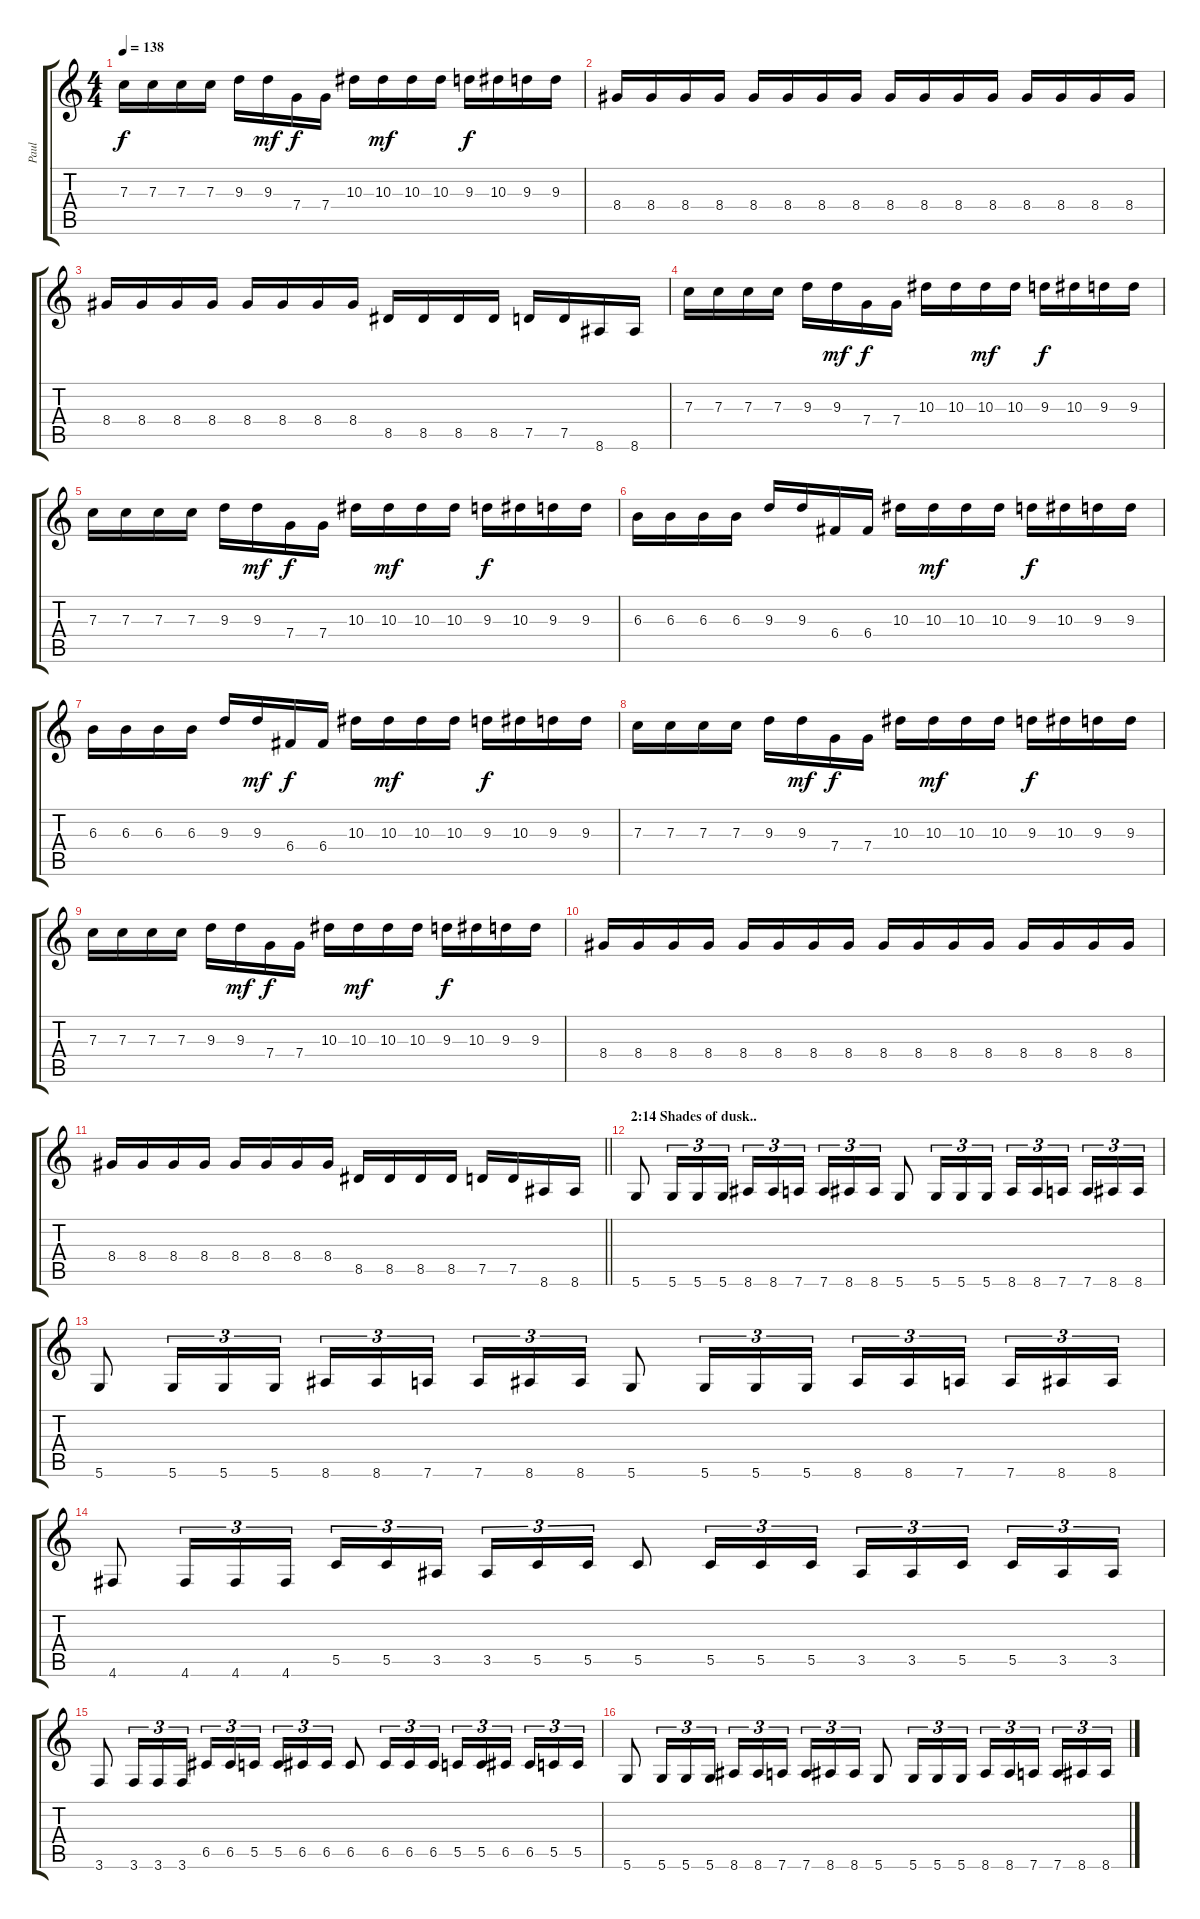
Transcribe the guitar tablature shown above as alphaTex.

\track ("Paul" "Paul") {instrument distortionguitar}
\staff {score tabs}
\tuning (D4 A3 F3 C3 G2 D2) {hide}
\ts (4 4)
\tempo 138
\clef g2
\ks c
7.3.16{dy f} 7.3.16 7.3.16 7.3.16 9.3.16 9.3.16{dy mf} 7.4.16{dy f} 7.4.16 10.3.16 10.3.16{dy mf} 10.3.16 10.3.16 9.3.16{dy f} 10.3.16 9.3.16 9.3.16 |
8.4.16 8.4.16 8.4.16 8.4.16 8.4.16 8.4.16 8.4.16 8.4.16 8.4.16 8.4.16 8.4.16 8.4.16 8.4.16 8.4.16 8.4.16 8.4.16 |
8.4.16 8.4.16 8.4.16 8.4.16 8.4.16 8.4.16 8.4.16 8.4.16 8.5.16 8.5.16 8.5.16 8.5.16 7.5.16 7.5.16 8.6.16 8.6.16 |
7.3.16 7.3.16 7.3.16 7.3.16 9.3.16 9.3.16{dy mf} 7.4.16{dy f} 7.4.16 10.3.16 10.3.16 10.3.16{dy mf} 10.3.16 9.3.16{dy f} 10.3.16 9.3.16 9.3.16 |
7.3.16 7.3.16 7.3.16 7.3.16 9.3.16 9.3.16{dy mf} 7.4.16{dy f} 7.4.16 10.3.16 10.3.16{dy mf} 10.3.16 10.3.16 9.3.16{dy f} 10.3.16 9.3.16 9.3.16 |
6.3.16 6.3.16 6.3.16 6.3.16 9.3.16 9.3.16 6.4.16 6.4.16 10.3.16 10.3.16{dy mf} 10.3.16 10.3.16 9.3.16{dy f} 10.3.16 9.3.16 9.3.16 |
6.3.16 6.3.16 6.3.16 6.3.16 9.3.16 9.3.16{dy mf} 6.4.16{dy f} 6.4.16 10.3.16 10.3.16{dy mf} 10.3.16 10.3.16 9.3.16{dy f} 10.3.16 9.3.16 9.3.16 |
7.3.16 7.3.16 7.3.16 7.3.16 9.3.16 9.3.16{dy mf} 7.4.16{dy f} 7.4.16 10.3.16 10.3.16{dy mf} 10.3.16 10.3.16 9.3.16{dy f} 10.3.16 9.3.16 9.3.16 |
7.3.16 7.3.16 7.3.16 7.3.16 9.3.16 9.3.16{dy mf} 7.4.16{dy f} 7.4.16 10.3.16 10.3.16{dy mf} 10.3.16 10.3.16 9.3.16{dy f} 10.3.16 9.3.16 9.3.16 |
8.4.16 8.4.16 8.4.16 8.4.16 8.4.16 8.4.16 8.4.16 8.4.16 8.4.16 8.4.16 8.4.16 8.4.16 8.4.16 8.4.16 8.4.16 8.4.16 |
\barLineRight lightlight
8.4.16 8.4.16 8.4.16 8.4.16 8.4.16 8.4.16 8.4.16 8.4.16 8.5.16 8.5.16 8.5.16 8.5.16 7.5.16 7.5.16 8.6.16 8.6.16 |
\section ("" "2:14 Shades of dusk..")
5.6.8{volume 16} 5.6.16{tu (3 2)} 5.6.16{tu (3 2)} 5.6.16{tu (3 2)} 8.6.16{tu (3 2)} 8.6.16{tu (3 2)} 7.6.16{tu (3 2) beam splitsecondary} 7.6.16{tu (3 2)} 8.6.16{tu (3 2)} 8.6.16{tu (3 2)} 5.6.8 5.6.16{tu (3 2)} 5.6.16{tu (3 2)} 5.6.16{tu (3 2)} 8.6.16{tu (3 2)} 8.6.16{tu (3 2)} 7.6.16{tu (3 2) beam splitsecondary} 7.6.16{tu (3 2)} 8.6.16{tu (3 2)} 8.6.16{tu (3 2)} |
5.6.8 5.6.16{tu (3 2)} 5.6.16{tu (3 2)} 5.6.16{tu (3 2)} 8.6.16{tu (3 2)} 8.6.16{tu (3 2)} 7.6.16{tu (3 2) beam splitsecondary} 7.6.16{tu (3 2)} 8.6.16{tu (3 2)} 8.6.16{tu (3 2)} 5.6.8 5.6.16{tu (3 2)} 5.6.16{tu (3 2)} 5.6.16{tu (3 2)} 8.6.16{tu (3 2)} 8.6.16{tu (3 2)} 7.6.16{tu (3 2) beam splitsecondary} 7.6.16{tu (3 2)} 8.6.16{tu (3 2)} 8.6.16{tu (3 2)} |
4.6.8 4.6.16{tu (3 2)} 4.6.16{tu (3 2)} 4.6.16{tu (3 2)} 5.5.16{tu (3 2)} 5.5.16{tu (3 2)} 3.5.16{tu (3 2) beam splitsecondary} 3.5.16{tu (3 2)} 5.5.16{tu (3 2)} 5.5.16{tu (3 2)} 5.5.8 5.5.16{tu (3 2)} 5.5.16{tu (3 2)} 5.5.16{tu (3 2)} 3.5.16{tu (3 2)} 3.5.16{tu (3 2)} 5.5.16{tu (3 2) beam splitsecondary} 5.5.16{tu (3 2)} 3.5.16{tu (3 2)} 3.5.16{tu (3 2)} |
3.6.8 3.6.16{tu (3 2)} 3.6.16{tu (3 2)} 3.6.16{tu (3 2)} 6.5.16{tu (3 2)} 6.5.16{tu (3 2)} 5.5.16{tu (3 2) beam splitsecondary} 5.5.16{tu (3 2)} 6.5.16{tu (3 2)} 6.5.16{tu (3 2)} 6.5.8 6.5.16{tu (3 2)} 6.5.16{tu (3 2)} 6.5.16{tu (3 2)} 5.5.16{tu (3 2)} 5.5.16{tu (3 2)} 6.5.16{tu (3 2) beam splitsecondary} 6.5.16{tu (3 2)} 5.5.16{tu (3 2)} 5.5.16{tu (3 2)} |
5.6.8 5.6.16{tu (3 2)} 5.6.16{tu (3 2)} 5.6.16{tu (3 2)} 8.6.16{tu (3 2)} 8.6.16{tu (3 2)} 7.6.16{tu (3 2) beam splitsecondary} 7.6.16{tu (3 2)} 8.6.16{tu (3 2)} 8.6.16{tu (3 2)} 5.6.8 5.6.16{tu (3 2)} 5.6.16{tu (3 2)} 5.6.16{tu (3 2)} 8.6.16{tu (3 2)} 8.6.16{tu (3 2)} 7.6.16{tu (3 2) beam splitsecondary} 7.6.16{tu (3 2)} 8.6.16{tu (3 2)} 8.6.16{tu (3 2)}
